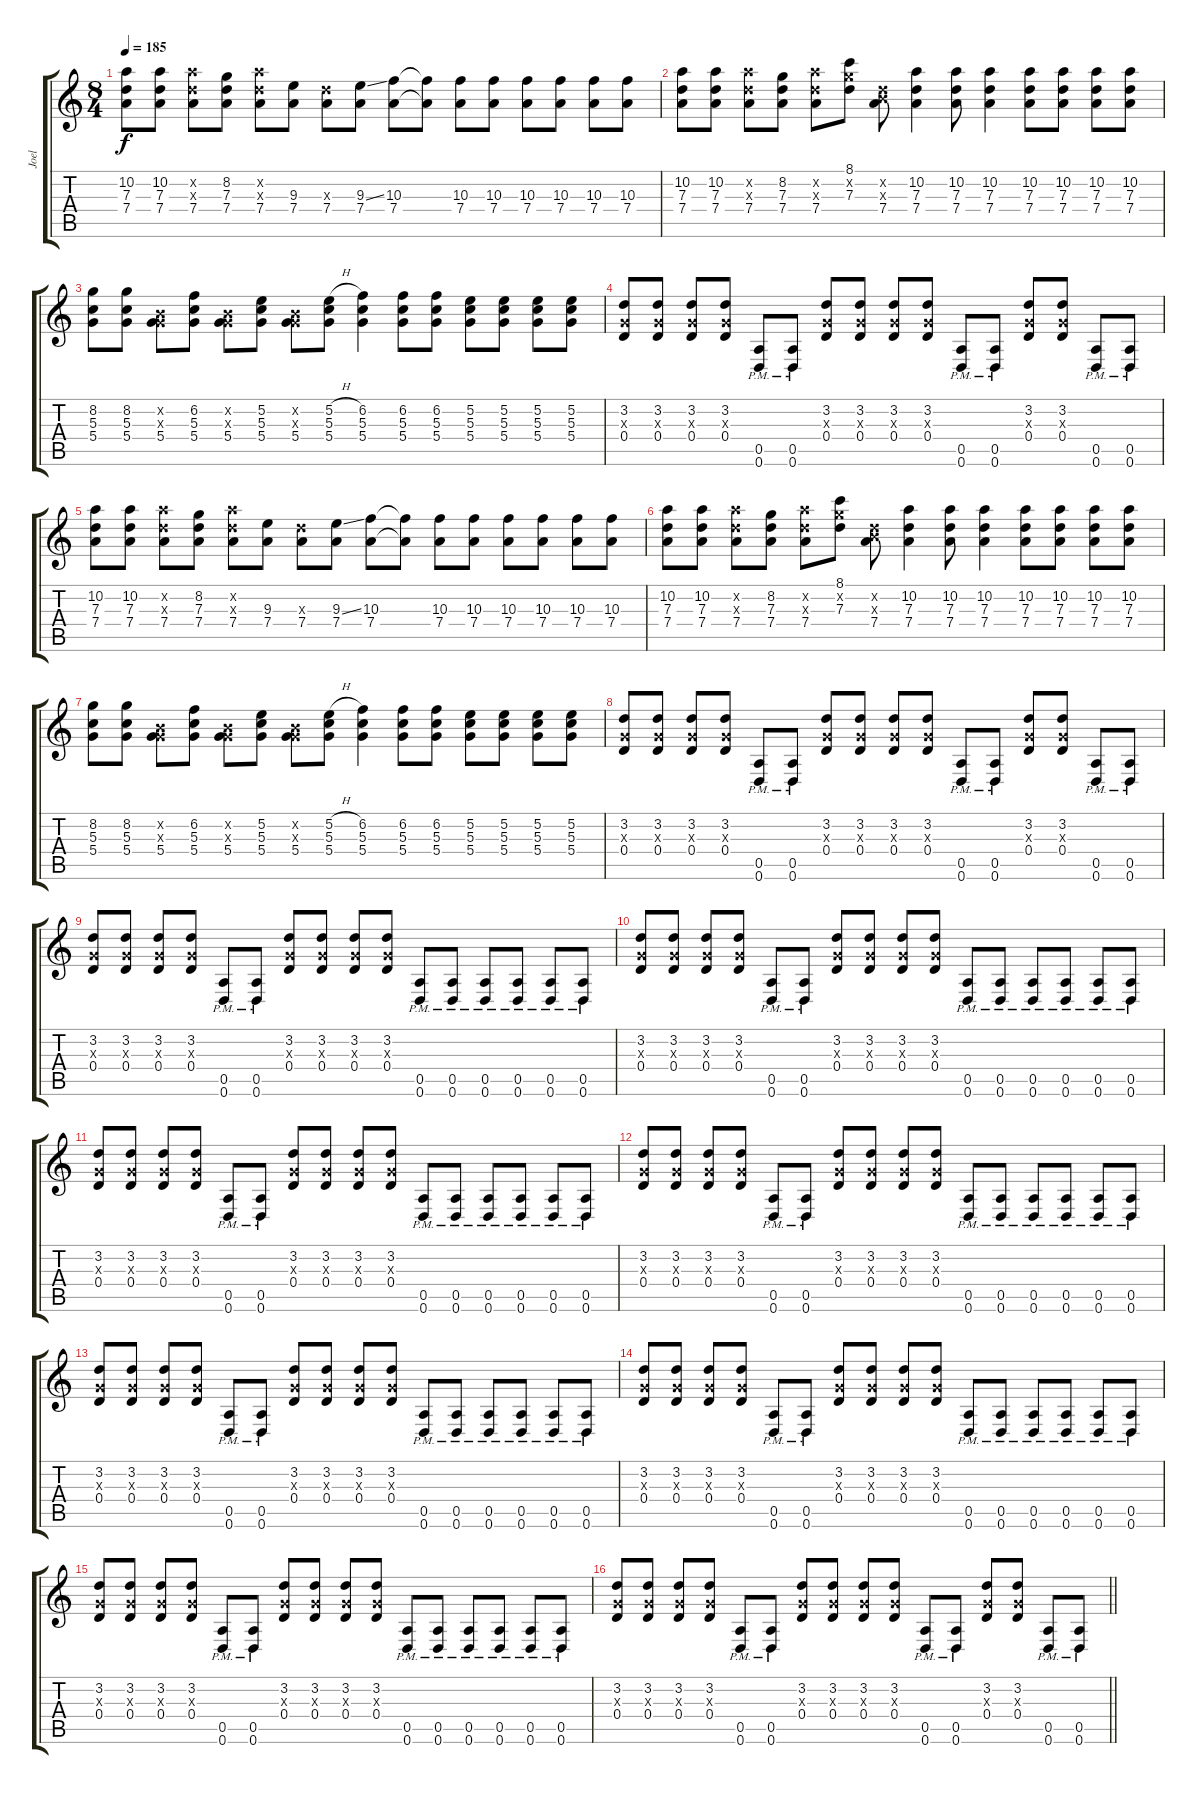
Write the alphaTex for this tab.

\track ("Joel" "Joel") {instrument distortionguitar}
\staff {score tabs}
\tuning (E4 B3 G3 D3 A2 D2) {hide}
\ts (8 4)
\tempo 185
\clef g2
\ks c
(10.2 7.3 7.4).8{dy f} (10.2 7.3 7.4).8 (10.2{x} 7.3{x} 7.4).8 (8.2 7.3 7.4).8 (10.2{x} 7.3{x} 7.4).8 (9.3 7.4).8 (7.3{x} 7.4).8 (9.3{ss} 7.4).8 (10.3 7.4).8 (10.3{t} 7.4{t}).8 (10.3 7.4).8 (10.3 7.4).8 (10.3 7.4).8 (10.3 7.4).8 (10.3 7.4).8 (10.3 7.4).8 |
(10.2 7.3 7.4).8 (10.2 7.3 7.4).8 (10.2{x} 7.3{x} 7.4).8 (8.2 7.3 7.4).8 (10.2{x} 7.3{x} 7.4).8 (8.1 8.2{x} 7.3).8 (0.2{x} 7.3{x} 7.4).8 (10.2 7.3 7.4).4 (10.2 7.3 7.4).8 (10.2 7.3 7.4).4 (10.2 7.3 7.4).8 (10.2 7.3 7.4).8 (10.2 7.3 7.4).8 (10.2 7.3 7.4).8 |
(8.2 5.3 5.4).8 (8.2 5.3 5.4).8 (0.2{x} 0.3{x} 5.4).8 (6.2 5.3 5.4).8 (0.2{x} 0.3{x} 5.4).8 (5.2 5.3 5.4).8 (0.2{x} 0.3{x} 5.4).8 (5.2{h} 5.3 5.4).8 (6.2 5.3 5.4).4 (6.2 5.3 5.4).8 (6.2 5.3 5.4).8 (5.2 5.3 5.4).8 (5.2 5.3 5.4).8 (5.2 5.3 5.4).8 (5.2 5.3 5.4).8 |
(3.2 0.3{x} 0.4).8 (3.2 0.3{x} 0.4).8 (3.2 0.3{x} 0.4).8 (3.2 0.3{x} 0.4).8 (0.5{pm} 0.6{pm}).8 (0.5{pm} 0.6{pm}).8 (3.2 0.3{x} 0.4).8 (3.2 0.3{x} 0.4).8 (3.2 0.3{x} 0.4).8 (3.2 0.3{x} 0.4).8 (0.5{pm} 0.6{pm}).8 (0.5{pm} 0.6{pm}).8 (3.2 0.3{x} 0.4).8 (3.2 0.3{x} 0.4).8 (0.5{pm} 0.6{pm}).8 (0.5{pm} 0.6{pm}).8 |
(10.2 7.3 7.4).8 (10.2 7.3 7.4).8 (10.2{x} 7.3{x} 7.4).8 (8.2 7.3 7.4).8 (10.2{x} 7.3{x} 7.4).8 (9.3 7.4).8 (7.3{x} 7.4).8 (9.3{ss} 7.4).8 (10.3 7.4).8 (10.3{t} 7.4{t}).8 (10.3 7.4).8 (10.3 7.4).8 (10.3 7.4).8 (10.3 7.4).8 (10.3 7.4).8 (10.3 7.4).8 |
(10.2 7.3 7.4).8 (10.2 7.3 7.4).8 (10.2{x} 7.3{x} 7.4).8 (8.2 7.3 7.4).8 (10.2{x} 7.3{x} 7.4).8 (8.1 8.2{x} 7.3).8 (0.2{x} 7.3{x} 7.4).8 (10.2 7.3 7.4).4 (10.2 7.3 7.4).8 (10.2 7.3 7.4).4 (10.2 7.3 7.4).8 (10.2 7.3 7.4).8 (10.2 7.3 7.4).8 (10.2 7.3 7.4).8 |
(8.2 5.3 5.4).8 (8.2 5.3 5.4).8 (0.2{x} 0.3{x} 5.4).8 (6.2 5.3 5.4).8 (0.2{x} 0.3{x} 5.4).8 (5.2 5.3 5.4).8 (0.2{x} 0.3{x} 5.4).8 (5.2{h} 5.3 5.4).8 (6.2 5.3 5.4).4 (6.2 5.3 5.4).8 (6.2 5.3 5.4).8 (5.2 5.3 5.4).8 (5.2 5.3 5.4).8 (5.2 5.3 5.4).8 (5.2 5.3 5.4).8 |
(3.2 0.3{x} 0.4).8 (3.2 0.3{x} 0.4).8 (3.2 0.3{x} 0.4).8 (3.2 0.3{x} 0.4).8 (0.5{pm} 0.6{pm}).8 (0.5{pm} 0.6{pm}).8 (3.2 0.3{x} 0.4).8 (3.2 0.3{x} 0.4).8 (3.2 0.3{x} 0.4).8 (3.2 0.3{x} 0.4).8 (0.5{pm} 0.6{pm}).8 (0.5{pm} 0.6{pm}).8 (3.2 0.3{x} 0.4).8 (3.2 0.3{x} 0.4).8 (0.5{pm} 0.6{pm}).8 (0.5{pm} 0.6{pm}).8 |
(3.2 0.3{x} 0.4).8 (3.2 0.3{x} 0.4).8 (3.2 0.3{x} 0.4).8 (3.2 0.3{x} 0.4).8 (0.5{pm} 0.6{pm}).8 (0.5{pm} 0.6{pm}).8 (3.2 0.3{x} 0.4).8 (3.2 0.3{x} 0.4).8 (3.2 0.3{x} 0.4).8 (3.2 0.3{x} 0.4).8 (0.5{pm} 0.6{pm}).8 (0.5{pm} 0.6{pm}).8 (0.5{pm} 0.6{pm}).8 (0.5{pm} 0.6{pm}).8 (0.5{pm} 0.6{pm}).8 (0.5{pm} 0.6{pm}).8 |
(3.2 0.3{x} 0.4).8 (3.2 0.3{x} 0.4).8 (3.2 0.3{x} 0.4).8 (3.2 0.3{x} 0.4).8 (0.5{pm} 0.6{pm}).8 (0.5{pm} 0.6{pm}).8 (3.2 0.3{x} 0.4).8 (3.2 0.3{x} 0.4).8 (3.2 0.3{x} 0.4).8 (3.2 0.3{x} 0.4).8 (0.5{pm} 0.6{pm}).8 (0.5{pm} 0.6{pm}).8 (0.5{pm} 0.6{pm}).8 (0.5{pm} 0.6{pm}).8 (0.5{pm} 0.6{pm}).8 (0.5{pm} 0.6{pm}).8 |
(3.2 0.3{x} 0.4).8 (3.2 0.3{x} 0.4).8 (3.2 0.3{x} 0.4).8 (3.2 0.3{x} 0.4).8 (0.5{pm} 0.6{pm}).8 (0.5{pm} 0.6{pm}).8 (3.2 0.3{x} 0.4).8 (3.2 0.3{x} 0.4).8 (3.2 0.3{x} 0.4).8 (3.2 0.3{x} 0.4).8 (0.5{pm} 0.6{pm}).8 (0.5{pm} 0.6{pm}).8 (0.5{pm} 0.6{pm}).8 (0.5{pm} 0.6{pm}).8 (0.5{pm} 0.6{pm}).8 (0.5{pm} 0.6{pm}).8 |
(3.2 0.3{x} 0.4).8 (3.2 0.3{x} 0.4).8 (3.2 0.3{x} 0.4).8 (3.2 0.3{x} 0.4).8 (0.5{pm} 0.6{pm}).8 (0.5{pm} 0.6{pm}).8 (3.2 0.3{x} 0.4).8 (3.2 0.3{x} 0.4).8 (3.2 0.3{x} 0.4).8 (3.2 0.3{x} 0.4).8 (0.5{pm} 0.6{pm}).8 (0.5{pm} 0.6{pm}).8 (0.5{pm} 0.6{pm}).8 (0.5{pm} 0.6{pm}).8 (0.5{pm} 0.6{pm}).8 (0.5{pm} 0.6{pm}).8 |
(3.2 0.3{x} 0.4).8 (3.2 0.3{x} 0.4).8 (3.2 0.3{x} 0.4).8 (3.2 0.3{x} 0.4).8 (0.5{pm} 0.6{pm}).8 (0.5{pm} 0.6{pm}).8 (3.2 0.3{x} 0.4).8 (3.2 0.3{x} 0.4).8 (3.2 0.3{x} 0.4).8 (3.2 0.3{x} 0.4).8 (0.5{pm} 0.6{pm}).8 (0.5{pm} 0.6{pm}).8 (0.5{pm} 0.6{pm}).8 (0.5{pm} 0.6{pm}).8 (0.5{pm} 0.6{pm}).8 (0.5{pm} 0.6{pm}).8 |
(3.2 0.3{x} 0.4).8 (3.2 0.3{x} 0.4).8 (3.2 0.3{x} 0.4).8 (3.2 0.3{x} 0.4).8 (0.5{pm} 0.6{pm}).8 (0.5{pm} 0.6{pm}).8 (3.2 0.3{x} 0.4).8 (3.2 0.3{x} 0.4).8 (3.2 0.3{x} 0.4).8 (3.2 0.3{x} 0.4).8 (0.5{pm} 0.6{pm}).8 (0.5{pm} 0.6{pm}).8 (0.5{pm} 0.6{pm}).8 (0.5{pm} 0.6{pm}).8 (0.5{pm} 0.6{pm}).8 (0.5{pm} 0.6{pm}).8 |
(3.2 0.3{x} 0.4).8 (3.2 0.3{x} 0.4).8 (3.2 0.3{x} 0.4).8 (3.2 0.3{x} 0.4).8 (0.5{pm} 0.6{pm}).8 (0.5{pm} 0.6{pm}).8 (3.2 0.3{x} 0.4).8 (3.2 0.3{x} 0.4).8 (3.2 0.3{x} 0.4).8 (3.2 0.3{x} 0.4).8 (0.5{pm} 0.6{pm}).8 (0.5{pm} 0.6{pm}).8 (0.5{pm} 0.6{pm}).8 (0.5{pm} 0.6{pm}).8 (0.5{pm} 0.6{pm}).8 (0.5{pm} 0.6{pm}).8 |
\barLineRight lightlight
(3.2 0.3{x} 0.4).8 (3.2 0.3{x} 0.4).8 (3.2 0.3{x} 0.4).8 (3.2 0.3{x} 0.4).8 (0.5{pm} 0.6{pm}).8 (0.5{pm} 0.6{pm}).8 (3.2 0.3{x} 0.4).8 (3.2 0.3{x} 0.4).8 (3.2 0.3{x} 0.4).8 (3.2 0.3{x} 0.4).8 (0.5{pm} 0.6{pm}).8 (0.5{pm} 0.6{pm}).8 (3.2 0.3{x} 0.4).8 (3.2 0.3{x} 0.4).8 (0.5{pm} 0.6{pm}).8 (0.5{pm} 0.6{pm}).8
